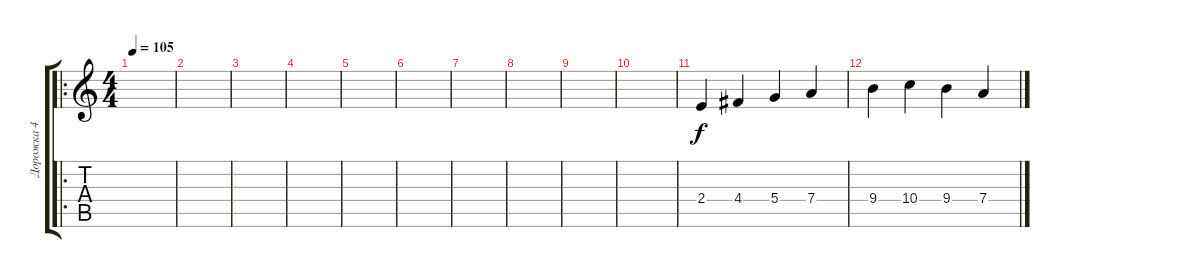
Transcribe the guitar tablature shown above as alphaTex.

\track ("Дорожка 4" "Дорожка 4") {instrument acousticguitarnylon}
\staff {score tabs}
\tuning (E4 B3 G3 D3 A2 E2) {hide}
\ro
\ts (4 4)
\tempo 105
\clef g2
\ks c
|
|
|
|
|
|
|
|
|
|
2.4.4 4.4.4 5.4.4 7.4.4 |
9.4.4 10.4.4 9.4.4 7.4.4
